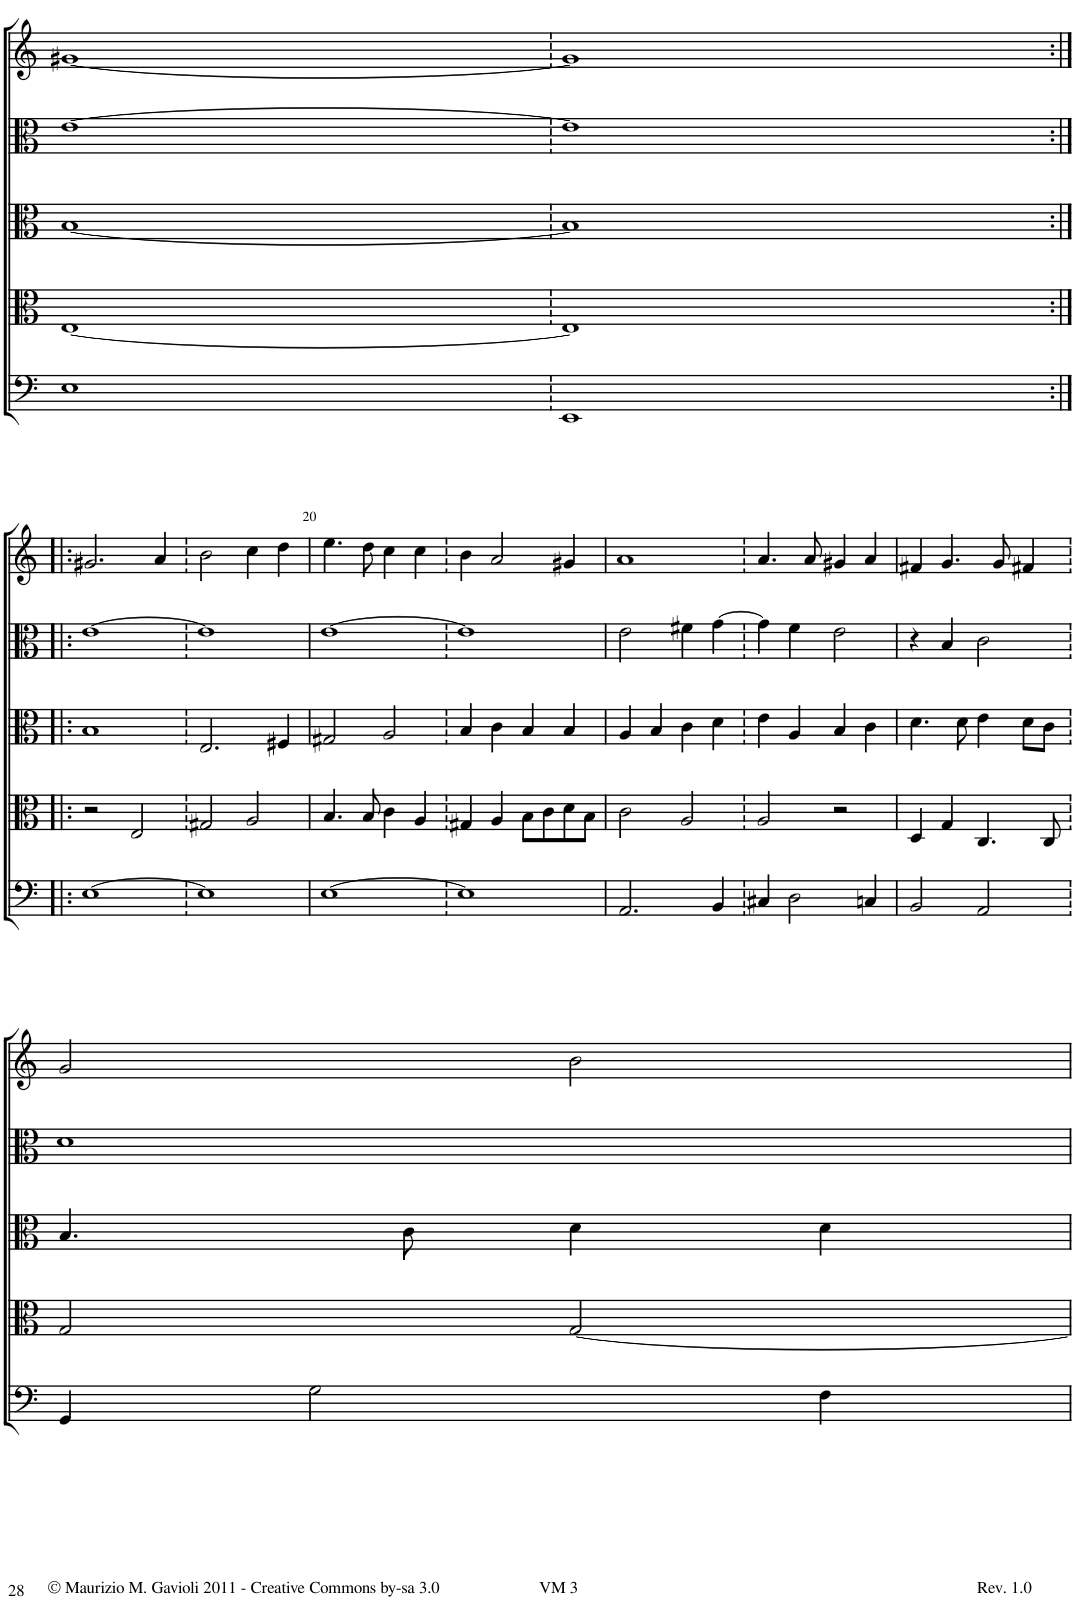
**kern	**kern	**kern	**kern	**kern
*part5	*part4	*part3	*part2	*part1
*staff5	*staff4	*staff3	*staff2	*staff1
*I"Bassus	*I"Quintus	*I"Tenor	*I"Altus	*I"Cantus
!!LO:PB:g=z
*clefF4	*clefC3	*clefC3	*clefC3	*clefG2
*k[]	*k[]	*k[]	*k[]	*k[]
*M2/2	*M2/2	*M2/2	*M2/2	*M2/2
=18	=18	=18	=18	=18
1E	[1E	[1B	[1e	[1g#X
=18X139	=18X139	=18X139	=18X139	=18X139
1EE	1E]	1B]	1e]	1g#]
!!LO:LB:g=z
=19:|!|:	=19:|!|:	=19:|!|:	=19:|!|:	=19:|!|:
[1E	2r	1B	[1e	2.g#X/
.	2E/	.	.	.
.	.	.	.	4a/
=19X140	=19X140	=19X140	=19X140	=19X140
1E]	2G#X/	2.E/	1e]	2b\
.	2A/	.	.	4cc\
.	.	4F#X/	.	4dd\
=20	=20	=20	=20	=20
[1E	4.B/	2G#X/	[1e	4.ee\
.	8B/	.	.	8dd\
.	4c\	2A/	.	4cc\
.	4A/	.	.	4cc\
=20X141	=20X141	=20X141	=20X141	=20X141
1E]	4G#X/	4B/	1e]	4b\
.	4A/	4c\	.	2a/
.	8B\L	4B/	.	.
.	8c\	.	.	.
.	8d\	4B/	.	4g#X/
.	8B\J	.	.	.
=21	=21	=21	=21	=21
2.AA/	2c\	4A/	2e\	1a
.	.	4B/	.	.
.	2A/	4c\	4f#X\	.
4BB/	.	4d\	[4g\	.
=21X142	=21X142	=21X142	=21X142	=21X142
4C#X/	2A/	4e\	4g\]	4.a/
2D\	.	4A/	4f\	.
.	.	.	.	8a/
.	2r	4B/	2e\	4g#X/
4Cn/	.	4c\	.	4a/
=22	=22	=22	=22	=22
2BB/	4D/	4.d\	4r	4f#X/
.	4G/	.	4B/	4.g/
.	.	8d\	.	.
2AA/	4.C/	4e\	2c\	.
.	.	.	.	8g/
.	.	8d\L	.	4f#X/
.	8C/	8c\J	.	.
!!LO:LB:g=z
=22X143	=22X143	=22X143	=22X143	=22X143
4GG/	2G/	4.B/	1d	2g/
2G\	.	.	.	.
.	.	8c\	.	.
.	[2G/	4d\	.	2b\
4F\	.	4d\	.	.
=	=	=	=	=
*-	*-	*-	*-	*-
